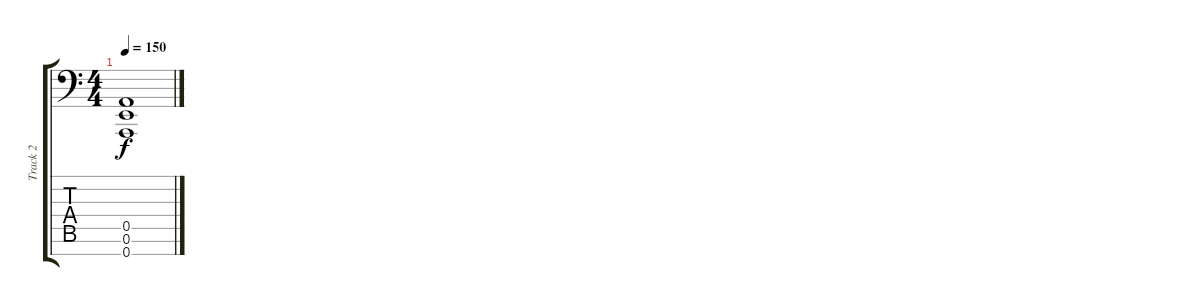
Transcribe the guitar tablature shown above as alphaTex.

\track ("Track 2" "Track 2") {instrument slapbass1}
\staff {score tabs}
\tuning (E3 B2 G2 D2 A1 E1 A0) {hide}
\ts (4 4)
\tempo 150
\clef f4
\ks c
(0.5 0.6 0.7).1{dy f}
